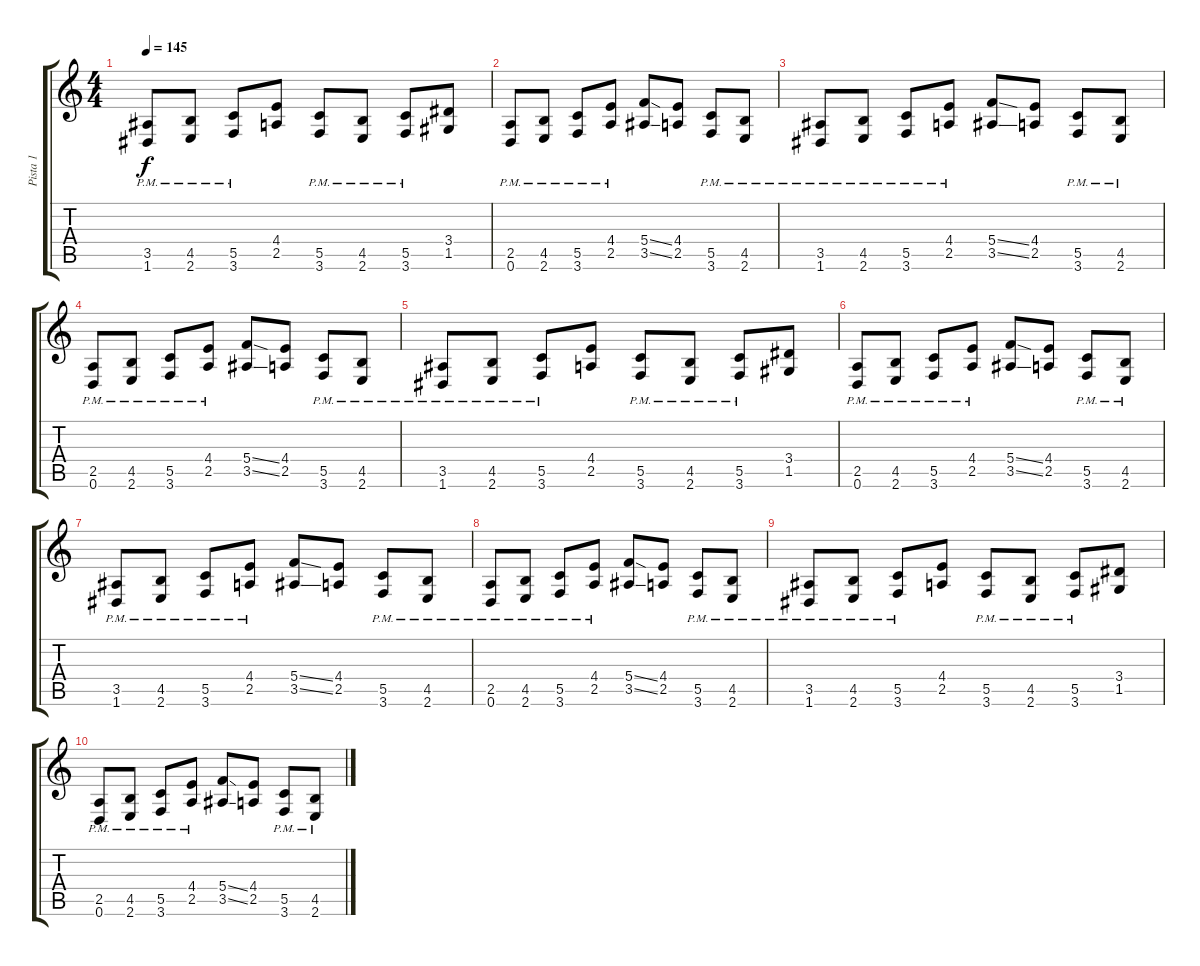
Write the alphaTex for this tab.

\track ("Pista 1" "Pista 1") {instrument distortionguitar}
\staff {score tabs}
\tuning (D4 A3 F3 C3 G2 D2) {hide}
\ts (4 4)
\tempo 145
\clef g2
\ks c
(3.5{pm} 1.6{pm}).8{dy f} (4.5{pm} 2.6{pm}).8 (5.5{pm} 3.6{pm}).8 (4.4 2.5).8 (5.5{pm} 3.6{pm}).8 (4.5{pm} 2.6{pm}).8 (5.5{pm} 3.6{pm}).8 (3.4 1.5).8 |
(2.5{pm} 0.6{pm}).8 (4.5{pm} 2.6{pm}).8 (5.5{pm} 3.6{pm}).8 (4.4{pm} 2.5{pm}).8 (5.4{ss} 3.5{ss}).8 (4.4 2.5).8 (5.5{pm} 3.6{pm}).8 (4.5{pm} 2.6{pm}).8 |
(3.5{pm} 1.6{pm}).8 (4.5{pm} 2.6{pm}).8 (5.5{pm} 3.6{pm}).8 (4.4{pm} 2.5{pm}).8 (5.4{ss} 3.5{ss}).8 (4.4 2.5).8 (5.5{pm} 3.6{pm}).8 (4.5{pm} 2.6{pm}).8 |
(2.5{pm} 0.6{pm}).8 (4.5{pm} 2.6{pm}).8 (5.5{pm} 3.6{pm}).8 (4.4{pm} 2.5{pm}).8 (5.4{ss} 3.5{ss}).8 (4.4 2.5).8 (5.5{pm} 3.6{pm}).8 (4.5{pm} 2.6{pm}).8 |
(3.5{pm} 1.6{pm}).8 (4.5{pm} 2.6{pm}).8 (5.5{pm} 3.6{pm}).8 (4.4 2.5).8 (5.5{pm} 3.6{pm}).8 (4.5{pm} 2.6{pm}).8 (5.5{pm} 3.6{pm}).8 (3.4 1.5).8 |
(2.5{pm} 0.6{pm}).8 (4.5{pm} 2.6{pm}).8 (5.5{pm} 3.6{pm}).8 (4.4{pm} 2.5{pm}).8 (5.4{ss} 3.5{ss}).8 (4.4 2.5).8 (5.5{pm} 3.6{pm}).8 (4.5{pm} 2.6{pm}).8 |
(3.5{pm} 1.6{pm}).8 (4.5{pm} 2.6{pm}).8 (5.5{pm} 3.6{pm}).8 (4.4{pm} 2.5{pm}).8 (5.4{ss} 3.5{ss}).8 (4.4 2.5).8 (5.5{pm} 3.6{pm}).8 (4.5{pm} 2.6{pm}).8 |
(2.5{pm} 0.6{pm}).8 (4.5{pm} 2.6{pm}).8 (5.5{pm} 3.6{pm}).8 (4.4{pm} 2.5{pm}).8 (5.4{ss} 3.5{ss}).8 (4.4 2.5).8 (5.5{pm} 3.6{pm}).8 (4.5{pm} 2.6{pm}).8 |
(3.5{pm} 1.6{pm}).8 (4.5{pm} 2.6{pm}).8 (5.5{pm} 3.6{pm}).8 (4.4 2.5).8 (5.5{pm} 3.6{pm}).8 (4.5{pm} 2.6{pm}).8 (5.5{pm} 3.6{pm}).8 (3.4 1.5).8 |
(2.5{pm} 0.6{pm}).8 (4.5{pm} 2.6{pm}).8 (5.5{pm} 3.6{pm}).8 (4.4{pm} 2.5{pm}).8 (5.4{ss} 3.5{ss}).8 (4.4 2.5).8 (5.5{pm} 3.6{pm}).8 (4.5{pm} 2.6{pm}).8
